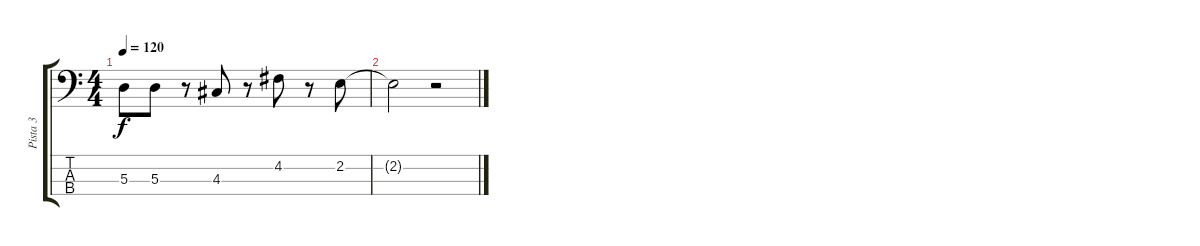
\track ("Pista 3" "Pista 3") {instrument electricbassfinger}
\staff {score tabs}
\tuning (G2 D2 A1 E1) {hide}
\ts (4 4)
\tempo 120
\clef f4
\ks c
5.3.8{dy f} 5.3.8 r.8 4.3.8 r.8 4.2.8 r.8 2.2.8 |
2.2{t}.2 r.2
